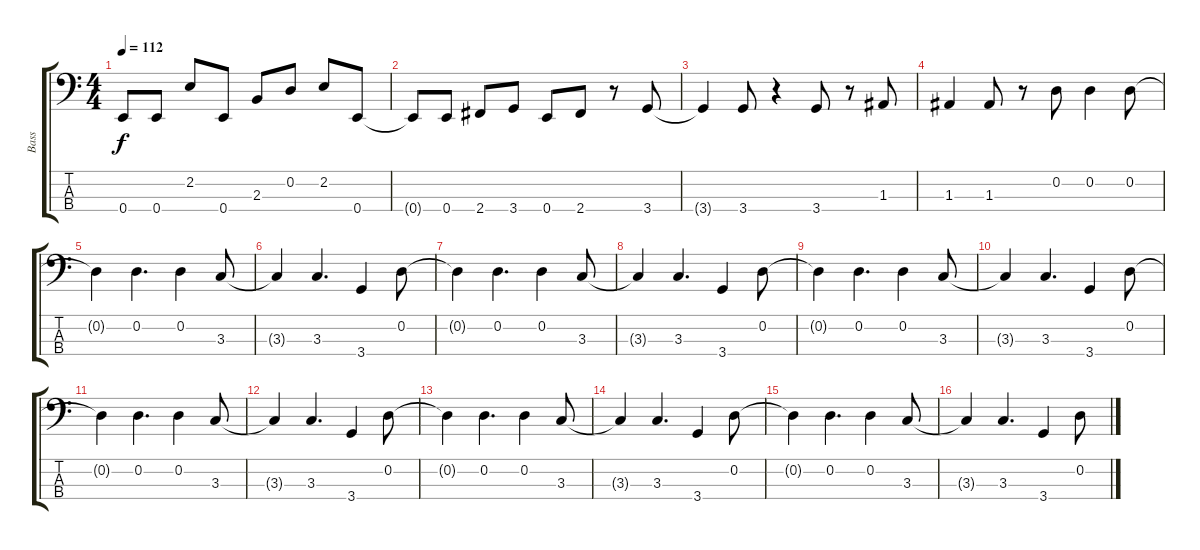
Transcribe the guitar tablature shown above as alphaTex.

\track ("Bass" "Bass") {instrument electricbassfinger}
\staff {score tabs}
\tuning (G2 D2 A1 E1) {hide}
\ts (4 4)
\tempo 112
\clef f4
\ks c
0.4{t}.8{dy f} 0.4.8 2.2.8 0.4.8 2.3.8 0.2.8 2.2.8 0.4.8 |
0.4{t}.8 0.4.8 2.4.8 3.4.8 0.4.8 2.4.8 r.8 3.4.8 |
3.4{t}.4 3.4.8 r.4 3.4.8 r.8 1.3.8 |
1.3.4 1.3.8 r.8 0.2.8 0.2.4 0.2.8 |
0.2{t}.4 0.2.4{d} 0.2.4 3.3.8 |
3.3{t}.4 3.3.4{d} 3.4.4 0.2.8 |
0.2{t}.4 0.2.4{d} 0.2.4 3.3.8 |
3.3{t}.4 3.3.4{d} 3.4.4 0.2.8 |
0.2{t}.4 0.2.4{d} 0.2.4 3.3.8 |
3.3{t}.4 3.3.4{d} 3.4.4 0.2.8 |
0.2{t}.4 0.2.4{d} 0.2.4 3.3.8 |
3.3{t}.4 3.3.4{d} 3.4.4 0.2.8 |
0.2{t}.4 0.2.4{d} 0.2.4 3.3.8 |
3.3{t}.4 3.3.4{d} 3.4.4 0.2.8 |
0.2{t}.4 0.2.4{d} 0.2.4 3.3.8 |
3.3{t}.4 3.3.4{d} 3.4.4 0.2.8
